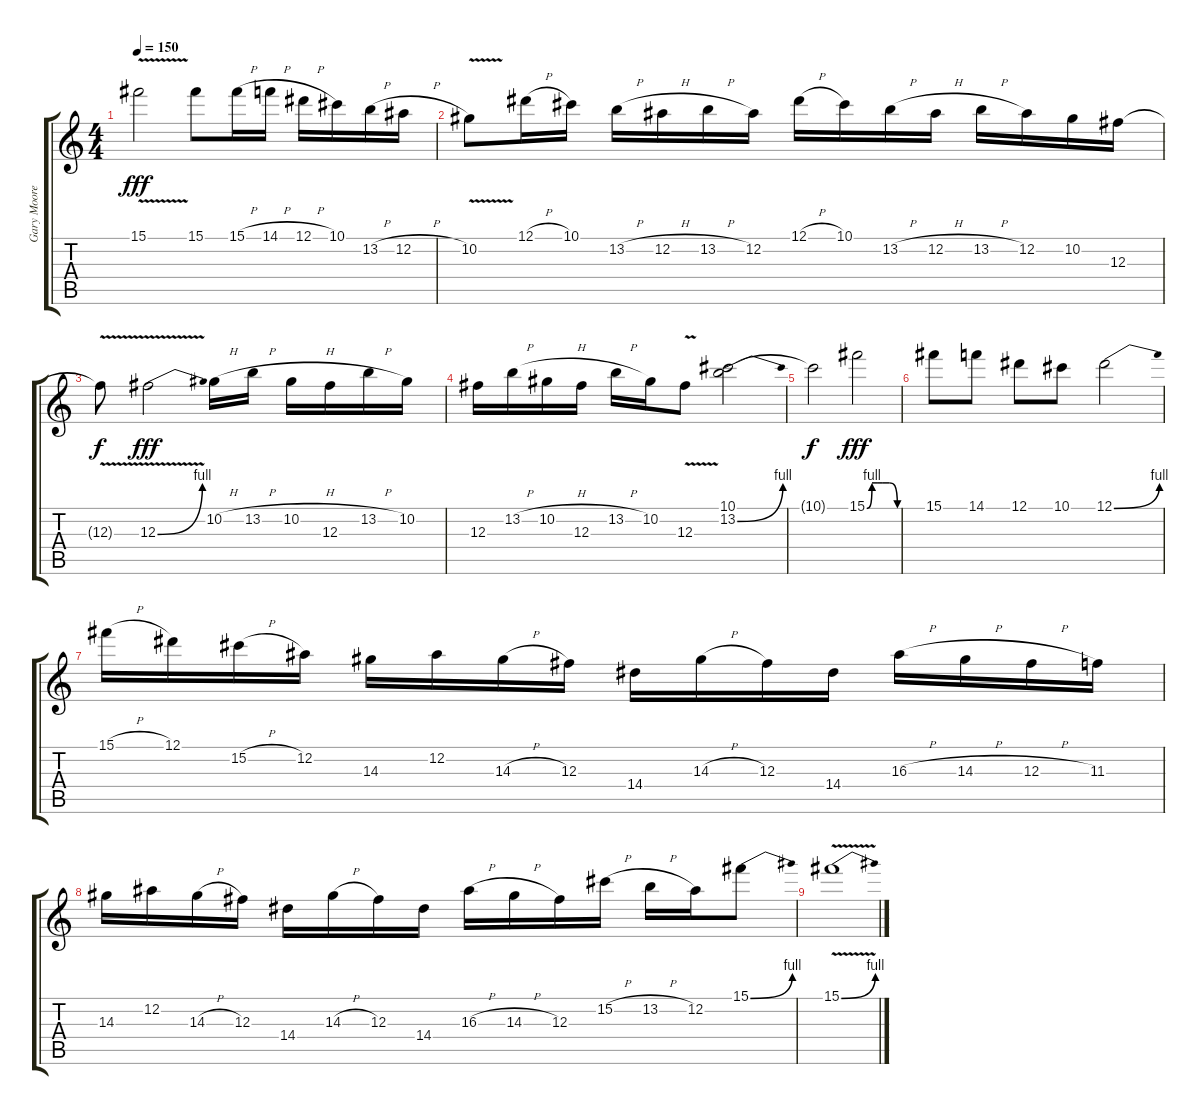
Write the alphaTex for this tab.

\track ("Gary Moore" "Gary Moore") {instrument overdrivenguitar}
\staff {score tabs}
\tuning (Eb4 Bb3 Gb3 Db3 Ab2 Eb2) {hide}
\ts (4 4)
\tempo 150
\clef g2
\ks c
15.1{v}.2{dy fff} 15.1.8 15.1{h}.16 14.1{h}.16 12.1{h}.16 10.1.16 13.2{h}.16 12.2{h}.16 |
10.2{v}.8 12.1{h}.16 10.1.16 13.2{h}.16 12.2{h}.16 13.2{h}.16 12.2.16 12.1{h}.16 10.1.16 13.2{h}.16 12.2{h}.16 13.2{h}.16 12.2.16 10.2.16 12.3.16 |
12.3{v t}.8{dy f} 12.3{be (bend 0 0 60 4) v}.2{dy fff} 10.2{h}.16 13.2{h}.16 10.2{h}.16 12.3.16 13.2{h}.16 10.2.16 |
12.3.16 13.2{h}.16 10.2{h}.16 12.3.16 13.2{h}.16 10.2.16 12.3{v}.8 (10.1 13.2{be (bend 0 0 60 4)}).2 |
10.1{t}.2{dy f} 15.1{be (custom 0 0 10 4 20 4 30 4 44 4 60 0)}.2{dy fff} |
15.1.8 14.1.8 12.1.8 10.1.8 12.1{be (bend 0 0 60 4)}.2 |
15.1{h}.16 12.1.16 15.2{h}.16 12.2.16 14.3.16 12.2.16 14.3{h}.16 12.3.16 14.4.16 14.3{h}.16 12.3.16 14.4.16 16.3{h}.16 14.3{h}.16 12.3{h}.16 11.3.16 |
14.3.16 12.2.16 14.3{h}.16 12.3.16 14.4.16 14.3{h}.16 12.3.16 14.4.16 16.3{h}.16 14.3{h}.16 12.3.16 15.2{h}.16 13.2{h}.16 12.2.16 15.1{be (bend 0 0 60 4)}.8 |
15.1{be (bend 0 0 60 4) v}.1
